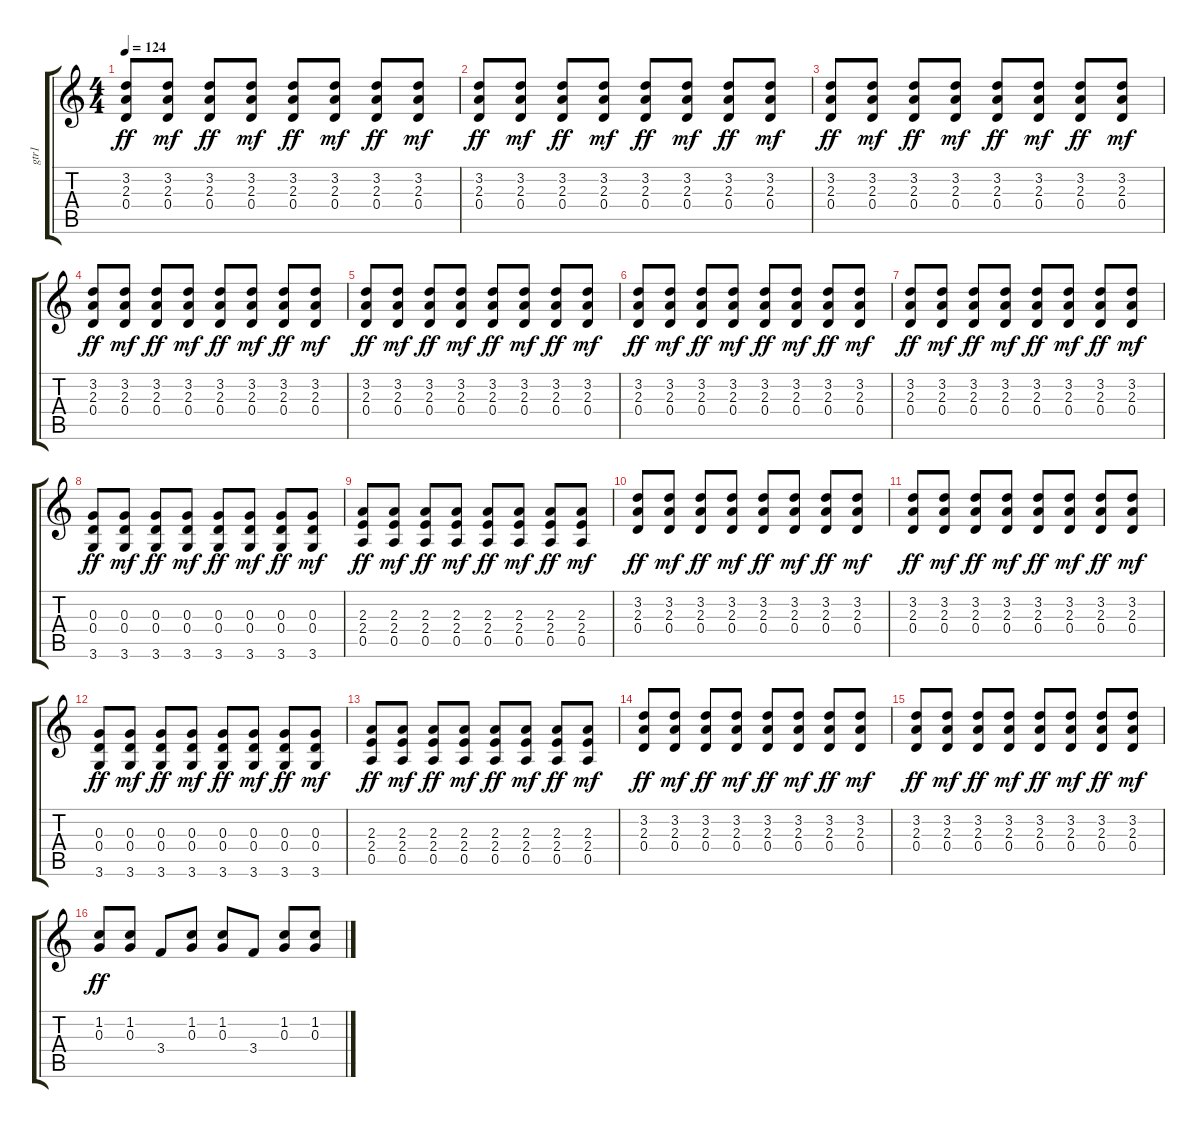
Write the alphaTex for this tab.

\track ("gtr1" "gtr1") {instrument distortionguitar}
\staff {score tabs}
\tuning (E4 B3 G3 D3 A2 E2) {hide}
\ts (4 4)
\tempo 124
\clef g2
\ks c
(3.2 2.3 0.4).8{dy ff} (3.2 2.3 0.4).8{dy mf} (3.2 2.3 0.4).8{dy ff} (3.2 2.3 0.4).8{dy mf} (3.2 2.3 0.4).8{dy ff} (3.2 2.3 0.4).8{dy mf} (3.2 2.3 0.4).8{dy ff} (3.2 2.3 0.4).8{dy mf} |
(3.2 2.3 0.4).8{dy ff} (3.2 2.3 0.4).8{dy mf} (3.2 2.3 0.4).8{dy ff} (3.2 2.3 0.4).8{dy mf} (3.2 2.3 0.4).8{dy ff} (3.2 2.3 0.4).8{dy mf} (3.2 2.3 0.4).8{dy ff} (3.2 2.3 0.4).8{dy mf} |
(3.2 2.3 0.4).8{dy ff} (3.2 2.3 0.4).8{dy mf} (3.2 2.3 0.4).8{dy ff} (3.2 2.3 0.4).8{dy mf} (3.2 2.3 0.4).8{dy ff} (3.2 2.3 0.4).8{dy mf} (3.2 2.3 0.4).8{dy ff} (3.2 2.3 0.4).8{dy mf} |
(3.2 2.3 0.4).8{dy ff} (3.2 2.3 0.4).8{dy mf} (3.2 2.3 0.4).8{dy ff} (3.2 2.3 0.4).8{dy mf} (3.2 2.3 0.4).8{dy ff} (3.2 2.3 0.4).8{dy mf} (3.2 2.3 0.4).8{dy ff} (3.2 2.3 0.4).8{dy mf} |
(3.2 2.3 0.4).8{dy ff} (3.2 2.3 0.4).8{dy mf} (3.2 2.3 0.4).8{dy ff} (3.2 2.3 0.4).8{dy mf} (3.2 2.3 0.4).8{dy ff} (3.2 2.3 0.4).8{dy mf} (3.2 2.3 0.4).8{dy ff} (3.2 2.3 0.4).8{dy mf} |
(3.2 2.3 0.4).8{dy ff} (3.2 2.3 0.4).8{dy mf} (3.2 2.3 0.4).8{dy ff} (3.2 2.3 0.4).8{dy mf} (3.2 2.3 0.4).8{dy ff} (3.2 2.3 0.4).8{dy mf} (3.2 2.3 0.4).8{dy ff} (3.2 2.3 0.4).8{dy mf} |
(3.2 2.3 0.4).8{dy ff} (3.2 2.3 0.4).8{dy mf} (3.2 2.3 0.4).8{dy ff} (3.2 2.3 0.4).8{dy mf} (3.2 2.3 0.4).8{dy ff} (3.2 2.3 0.4).8{dy mf} (3.2 2.3 0.4).8{dy ff} (3.2 2.3 0.4).8{dy mf} |
(0.3 0.4 3.6).8{dy ff} (0.3 0.4 3.6).8{dy mf} (0.3 0.4 3.6).8{dy ff} (0.3 0.4 3.6).8{dy mf} (0.3 0.4 3.6).8{dy ff} (0.3 0.4 3.6).8{dy mf} (0.3 0.4 3.6).8{dy ff} (0.3 0.4 3.6).8{dy mf} |
(2.3 2.4 0.5).8{dy ff} (2.3 2.4 0.5).8{dy mf} (2.3 2.4 0.5).8{dy ff} (2.3 2.4 0.5).8{dy mf} (2.3 2.4 0.5).8{dy ff} (2.3 2.4 0.5).8{dy mf} (2.3 2.4 0.5).8{dy ff} (2.3 2.4 0.5).8{dy mf} |
(3.2 2.3 0.4).8{dy ff} (3.2 2.3 0.4).8{dy mf} (3.2 2.3 0.4).8{dy ff} (3.2 2.3 0.4).8{dy mf} (3.2 2.3 0.4).8{dy ff} (3.2 2.3 0.4).8{dy mf} (3.2 2.3 0.4).8{dy ff} (3.2 2.3 0.4).8{dy mf} |
(3.2 2.3 0.4).8{dy ff} (3.2 2.3 0.4).8{dy mf} (3.2 2.3 0.4).8{dy ff} (3.2 2.3 0.4).8{dy mf} (3.2 2.3 0.4).8{dy ff} (3.2 2.3 0.4).8{dy mf} (3.2 2.3 0.4).8{dy ff} (3.2 2.3 0.4).8{dy mf} |
(0.3 0.4 3.6).8{dy ff} (0.3 0.4 3.6).8{dy mf} (0.3 0.4 3.6).8{dy ff} (0.3 0.4 3.6).8{dy mf} (0.3 0.4 3.6).8{dy ff} (0.3 0.4 3.6).8{dy mf} (0.3 0.4 3.6).8{dy ff} (0.3 0.4 3.6).8{dy mf} |
(2.3 2.4 0.5).8{dy ff} (2.3 2.4 0.5).8{dy mf} (2.3 2.4 0.5).8{dy ff} (2.3 2.4 0.5).8{dy mf} (2.3 2.4 0.5).8{dy ff} (2.3 2.4 0.5).8{dy mf} (2.3 2.4 0.5).8{dy ff} (2.3 2.4 0.5).8{dy mf} |
(3.2 2.3 0.4).8{dy ff} (3.2 2.3 0.4).8{dy mf} (3.2 2.3 0.4).8{dy ff} (3.2 2.3 0.4).8{dy mf} (3.2 2.3 0.4).8{dy ff} (3.2 2.3 0.4).8{dy mf} (3.2 2.3 0.4).8{dy ff} (3.2 2.3 0.4).8{dy mf} |
(3.2 2.3 0.4).8{dy ff} (3.2 2.3 0.4).8{dy mf} (3.2 2.3 0.4).8{dy ff} (3.2 2.3 0.4).8{dy mf} (3.2 2.3 0.4).8{dy ff} (3.2 2.3 0.4).8{dy mf} (3.2 2.3 0.4).8{dy ff} (3.2 2.3 0.4).8{dy mf} |
(1.2 0.3).8{dy ff} (1.2 0.3).8 3.4.8 (1.2 0.3).8 (1.2 0.3).8 3.4.8 (1.2 0.3).8 (1.2 0.3).8
